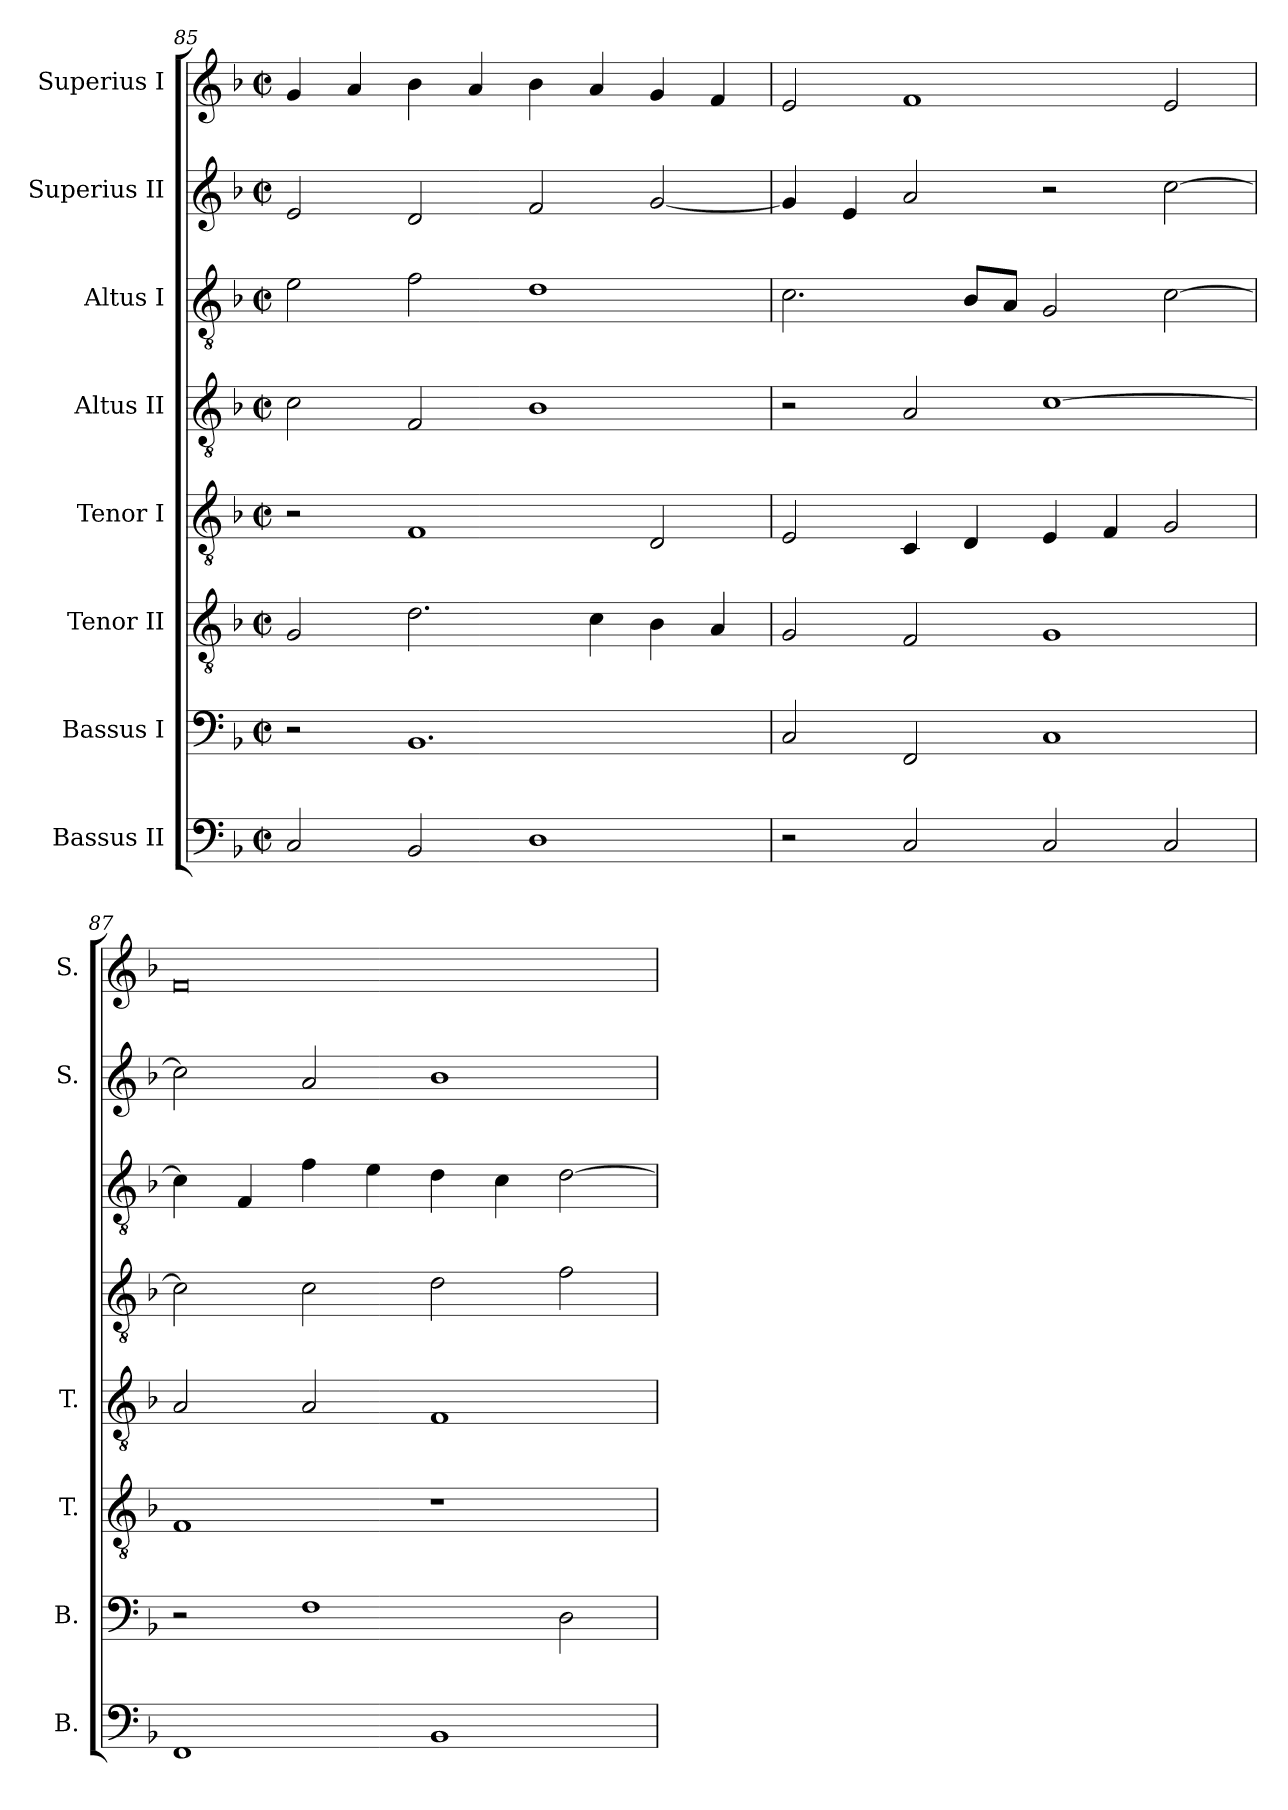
**kern	**kern	**kern	**kern	**kern	**kern	**kern	**kern
*part8	*part7	*part6	*part5	*part4	*part3	*part2	*part1
*staff8	*staff7	*staff6	*staff5	*staff4	*staff3	*staff2	*staff1
*I"Bassus II	*I"Bassus I	*I"Tenor II	*I"Tenor I	*I"Altus II	*I"Altus I	*I"Superius II	*I"Superius I
*I'B.	*I'B.	*I'T.	*I'T.	*	*	*I'S.	*I'S.
*clefF4	*clefF4	*clefGv2	*clefGv2	*clefGv2	*clefGv2	*clefG2	*clefG2
*	*	*ITrd7c12	*ITrd7c12	*ITrd7c12	*ITrd7c12	*	*
*k[b-]	*k[b-]	*k[b-]	*k[b-]	*k[b-]	*k[b-]	*k[b-]	*k[b-]
*F:	*F:	*F:	*F:	*F:	*F:	*F:	*F:
*M2/2	*M2/2	*M2/2	*M2/2	*M2/2	*M2/2	*M2/2	*M2/2
*met(c|)	*met(c|)	*met(c|)	*met(c|)	*met(c|)	*met(c|)	*met(c|)	*met(c|)
=85	=85	=85	=85	=85	=85	=85	=85
2Ci/	2r	2GGi/	2r	2Ci\	2Ei\	2ei/	4gi/
.	.	.	.	.	.	.	4ai/
2BB-i/	1.BB-i	2.Di\	1FFi	2FFi/	2Fi\	2di/	4b-i\
.	.	.	.	.	.	.	4ai/
1Di	.	.	.	1BB-i	1Di	2fi/	4b-i\
.	.	4Ci\	.	.	.	.	4ai/
.	.	4BB-i\	2DDi/	.	.	[<2gi/	4gi/
.	.	4AAi/	.	.	.	.	4fi/
=86	=86	=86	=86	=86	=86	=86	=86
2r	2Ci/	2GGi/	2EEi/	2r	2.Ci\	4gi/]	2ei/
.	.	.	.	.	.	4ei/	.
2Ci/	2FFi/	2FFi/	4CCi/	2AAi/	.	2ai/	1fi
.	.	.	4DDi/	.	8BB-i/L	.	.
.	.	.	.	.	8AAi/J	.	.
2Ci/	1Ci	1GGi	4EEi/	[>1Ci	2GGi/	2r	.
.	.	.	4FFi/	.	.	.	.
2Ci/	.	.	2GGi/	.	[>2Ci\	[>2cci\	2ei/
=87	=87	=87	=87	=87	=87	=87	=87
1FFi	2r	1FFi	2AAi/	2Ci\]	4Ci\]	2cci\]	0fi
.	.	.	.	.	4FFi/	.	.
.	1Fi	.	2AAi/	2Ci\	4Fi\	2ai/	.
.	.	.	.	.	4Ei\	.	.
1BB-i	.	1r	1FFi	2Di\	4Di\	1b-i	.
.	.	.	.	.	4Ci\	.	.
.	2Di\	.	.	2Fi\	[>2Di\	.	.
=	=	=	=	=	=	=	=
*-	*-	*-	*-	*-	*-	*-	*-
